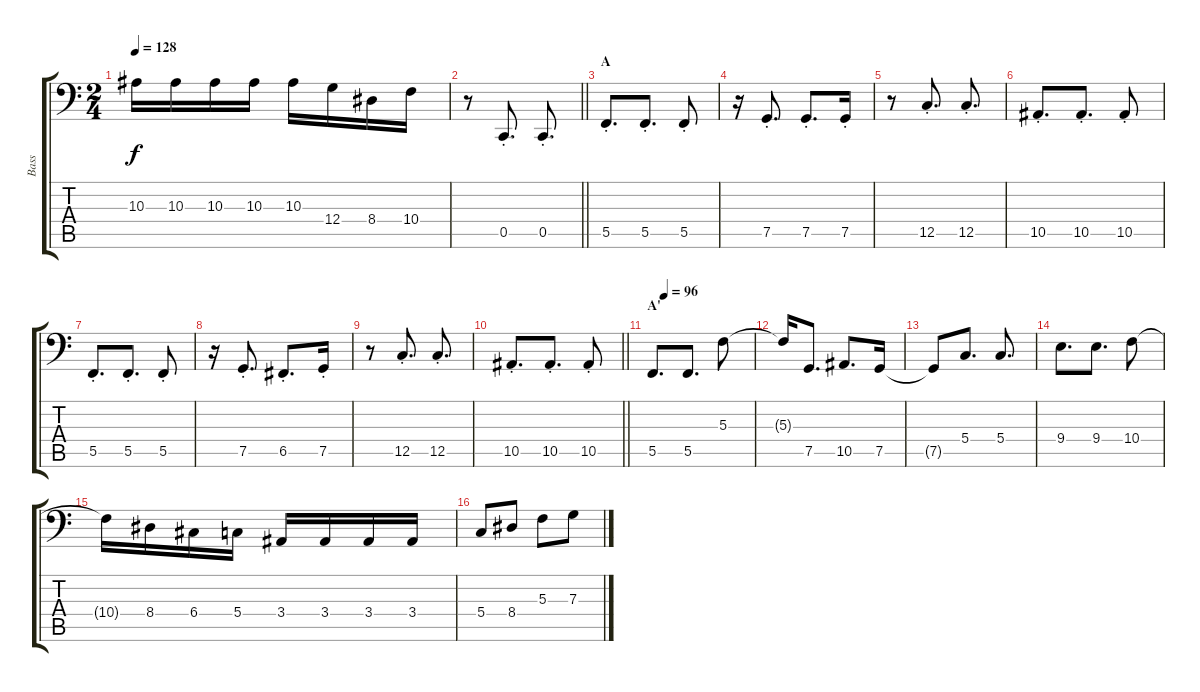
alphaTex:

\track ("Bass" "Bass") {instrument electricbasspick}
\staff {score tabs}
\tuning (Bb2 F2 C2 G1 C1 A0) {hide}
\ts (2 4)
\tempo 128
\clef f4
\ks c
10.3.16{dy f} 10.3.16 10.3.16 10.3.16 10.3.16 12.4.16 8.4.16 10.4.16 |
\barLineRight lightlight
r.8 0.5{st}.8{d} 0.5{st}.8{d} |
\section ("" "A")
5.5{st}.8{d} 5.5{st}.8{d} 5.5{st}.8 |
r.16 7.5{st}.8{d} 7.5{st}.8{d} 7.5{st}.16 |
r.8 12.5{st}.8{d} 12.5{st}.8{d} |
10.5{st}.8{d} 10.5{st}.8{d} 10.5{st}.8 |
5.5{st}.8{d} 5.5{st}.8{d} 5.5{st}.8 |
r.16 7.5{st}.8{d} 6.5{st}.8{d} 7.5{st}.16 |
r.8 12.5{st}.8{d} 12.5{st}.8{d} |
\barLineRight lightlight
10.5{st}.8{d} 10.5{st}.8{d} 10.5{st}.8 |
\section ("" "A'")
\tempo (96 0.125)
5.5.8{d} 5.5.8{d} 5.3.8 |
5.3{t}.16 7.5.8{d} 10.5.8{d} 7.5.16 |
7.5{t}.8 5.4.8{d} 5.4.8{d} |
9.4.8{d} 9.4.8{d} 10.4.8 |
10.4{t}.16 8.4.16 6.4.16 5.4.16 3.4.16 3.4.16 3.4.16 3.4.16 |
5.4.8 8.4.8 5.3.8 7.3.8
